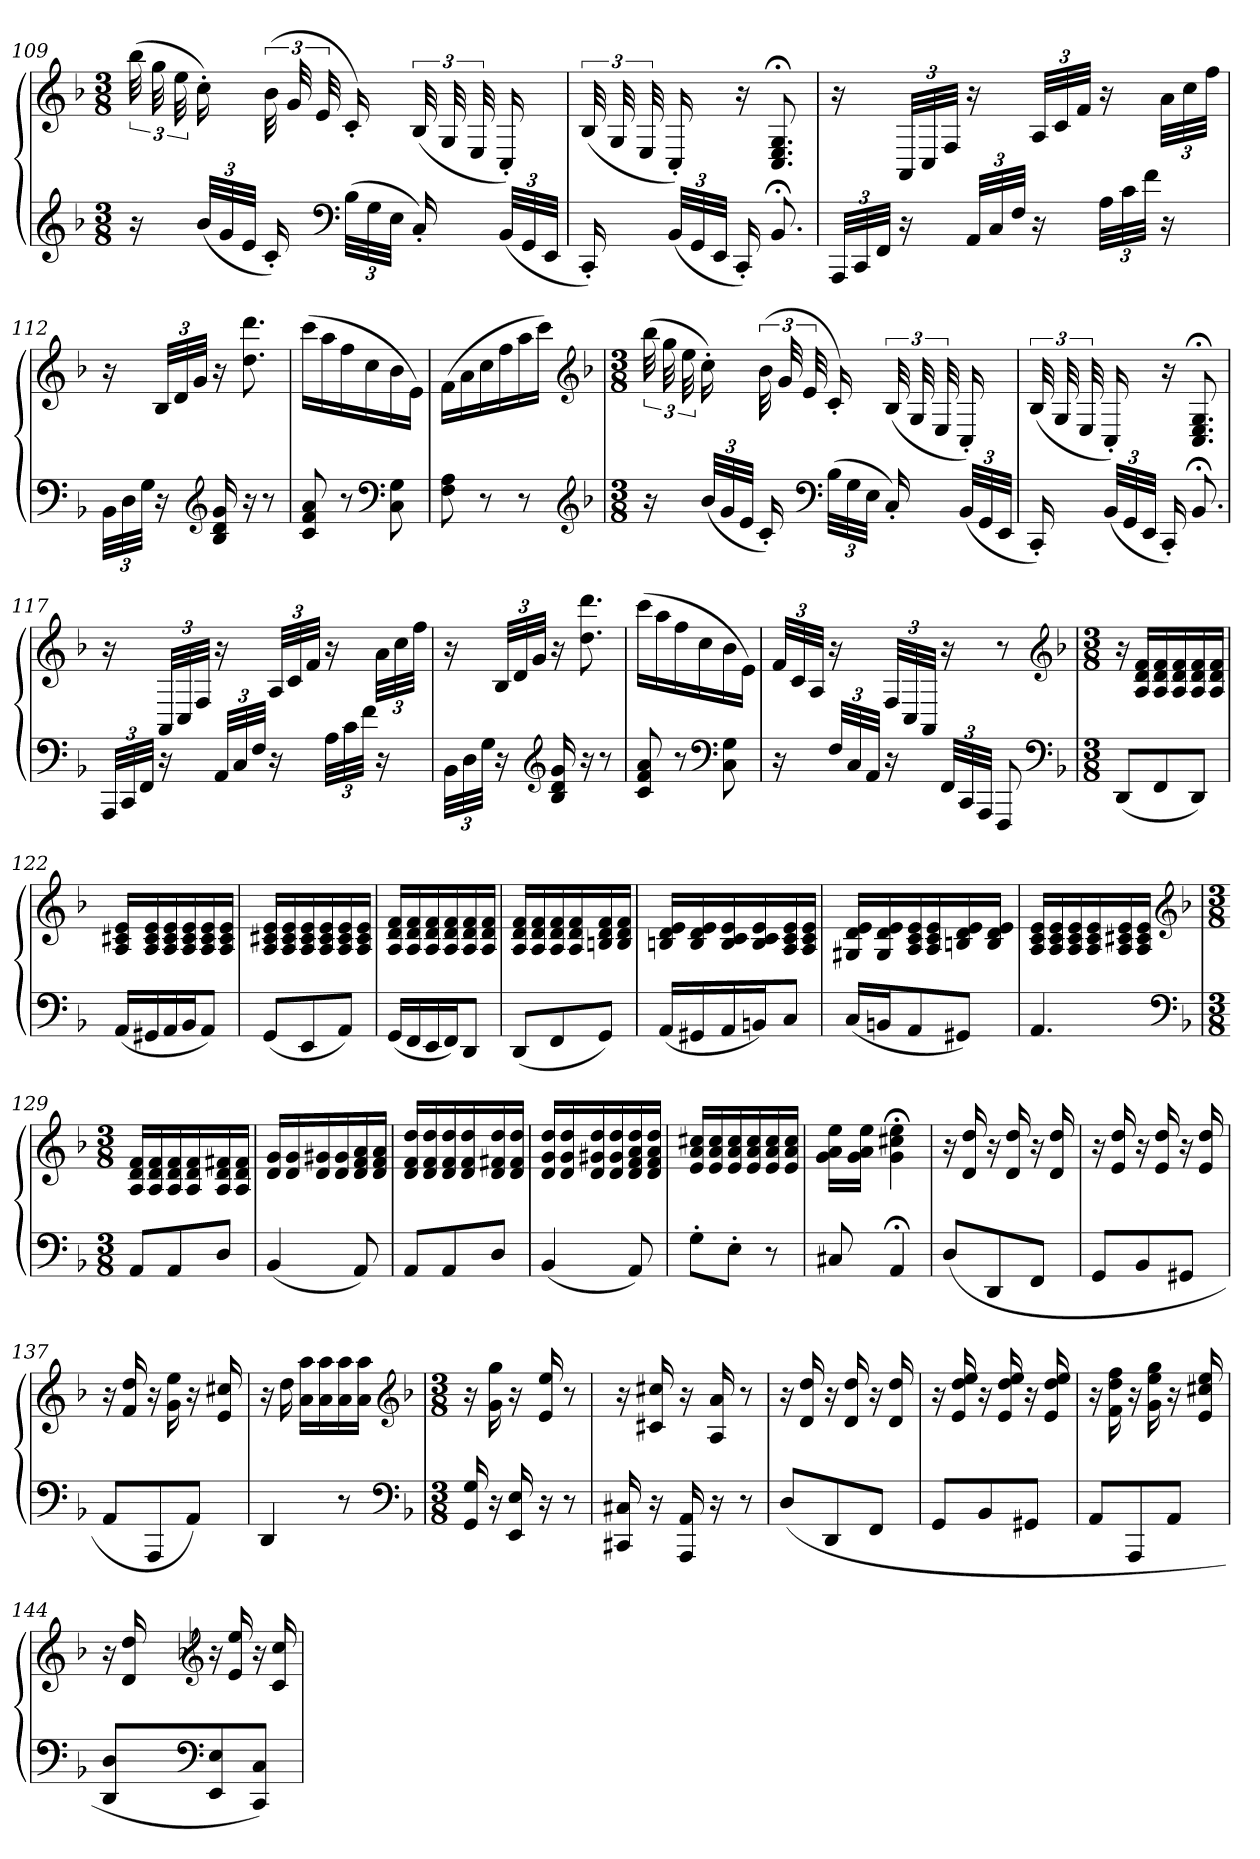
**kern	**kern
*part1	*part1
*staff2	*staff1
*clefG2	*clefG2
*k[b-]	*k[b-]
*F:	*F:
*M3/8	*M3/8
=109	=109
16r	(48bb-
.	48gg
.	48ee
(48b-LLL	16cc')
48g	.
48eJJJ	.
16c')	(48b-
.	48g
.	48e
*clefF4	*
(48B-LLL	16c')
48G	.
48EJJJ	.
16C')	(48B-
.	48G
.	48E
(48BB-LLL	16C')
48GG	.
48EEJJJ	.
=110	=110
16CC')	(48B-
.	48G
.	48E
(48BB-LLL	16C')
48GG	.
48EEJJJ	.
16CC')	16r
8.BB-;<	8.C;< 8.E;< 8.G;<
=111	=111
48AAALLL	16r
48CC	.
48FFJJJ	.
16r	48AALLL
.	48C
.	48FJJJ
48AALLL	16r
48C	.
48FJJJ	.
16r	48ALLL
.	48c
.	48fJJJ
48ALLL	16r
48c	.
48fJJJ	.
16r	48aLLL
.	48cc
.	48ffJJJ
=112	=112
48BB-LLL	16r
48D	.
48GJJJ	.
16r	48B-LLL
.	48d
.	48gJJJ
*clefG2	*
16B- 16d 16g	16r
16r	8.dd 8.ddd
8r	.
=113	=113
8c 8f 8a	(16cccLL
.	16aa
8r	16ff
.	16cc
*clefF4	*
8C 8G	16b-
.	16eJJ)
=114	=114
8F 8A	(16fLL
.	16a
8r	16cc
.	16ff
8r	16aa
.	16cccJJ)
*clefG2	*clefG2
*k[b-]	*k[b-]
*F:	*F:
=115	=115
*M3/8	*M3/8
16r	(48bb-
.	48gg
.	48ee
(48b-LLL	16cc')
48g	.
48eJJJ	.
16c')	(48b-
.	48g
.	48e
*clefF4	*
(48B-LLL	16c')
48G	.
48EJJJ	.
16C')	(48B-
.	48G
.	48E
(48BB-LLL	16C')
48GG	.
48EEJJJ	.
=116	=116
16CC')	(48B-
.	48G
.	48E
(48BB-LLL	16C')
48GG	.
48EEJJJ	.
16CC')	16r
8.BB-;<	8.C;< 8.E;< 8.G;<
=117	=117
48AAALLL	16r
48CC	.
48FFJJJ	.
16r	48AALLL
.	48C
.	48FJJJ
48AALLL	16r
48C	.
48FJJJ	.
16r	48ALLL
.	48c
.	48fJJJ
48ALLL	16r
48c	.
48fJJJ	.
16r	48aLLL
.	48cc
.	48ffJJJ
=118	=118
48BB-LLL	16r
48D	.
48GJJJ	.
16r	48B-LLL
.	48d
.	48gJJJ
*clefG2	*
16B- 16d 16g	16r
16r	8.dd 8.ddd
8r	.
=119	=119
8c 8f 8a	(16cccLL
.	16aa
8r	16ff
.	16cc
*clefF4	*
8C 8G	16b-
.	16eJJ)
=120	=120
16r	48fLLL
.	48c
.	48AJJJ
48FLLL	16r
48C	.
48AAJJJ	.
16r	48FLLL
.	48C
.	48AAJJJ
48FFLLL	16r
48CC	.
48AAAJJJ	.
8FFF	8r
*clefF4	*clefG2
*k[b-]	*k[b-]
*d:	*d:
=121	=121
*M3/8	*M3/8
(8DDL	16r
.	16A 16d 16fLL
8FF	16A 16d 16f
.	16A 16d 16f
8DDJ)	16A 16d 16f
.	16A 16d 16fJJ
=122	=122
(16AALL	16A 16c#X 16eLL
16GG#X	16A 16c# 16e
16AA	16A 16c# 16e
16BB-J	16A 16c# 16e
8AAJ)	16A 16c# 16e
.	16A 16c# 16eJJ
=123	=123
(8GGL	16A 16c#X 16eLL
.	16A 16c# 16e
8EE	16A 16c# 16e
.	16A 16c# 16e
8AAJ)	16A 16c# 16e
.	16A 16c# 16eJJ
=124	=124
(16GGLL	16A 16d 16fLL
16FF	16A 16d 16f
16EE	16A 16d 16f
16FFJ)	16A 16d 16f
8DDJ	16A 16d 16f
.	16A 16d 16fJJ
=125	=125
(8DDL	16A 16d 16fLL
.	16A 16d 16f
8FF	16A 16d 16f
.	16A 16d 16f
8GGJ)	16Bn 16d 16f
.	16B 16d 16fJJ
=126	=126
(16AALL	16Bn 16d 16eLL
16GG#X	16B 16d 16e
16AA	16B 16c 16e
16BBnJ)	16B 16c 16e
8CJ	16A 16c 16e
.	16A 16c 16eJJ
=127	=127
(16CLL	16G#X 16d 16eLL
16BBnJ	16G# 16d 16e
8AA	16A 16c 16e
.	16A 16c 16e
8GG#XJ)	16Bn 16d 16e
.	16B 16d 16eJJ
=128	=128
4.AA	16A 16c 16eLL
.	16A 16c 16e
.	16A 16c 16e
.	16A 16c 16e
.	16A 16c#X 16e
.	16A 16c# 16eJJ
*clefF4	*clefG2
*k[b-]	*k[b-]
*d:	*d:
=129	=129
*M3/8	*M3/8
8AAL	16A 16d 16fLL
.	16A 16d 16f
8AA	16A 16d 16f
.	16A 16d 16f
8DJ	16A 16d 16f#X
.	16A 16d 16f#JJ
=130	=130
(4BB-	16d 16gLL
.	16d 16g
.	16d 16g#X
.	16d 16g#
8AA)	16d 16f 16a
.	16d 16f 16aJJ
=131	=131
8AAL	16d 16f 16ddLL
.	16d 16f 16dd
8AA	16d 16f 16dd
.	16d 16f 16dd
8DJ	16d 16f#X 16dd
.	16d 16f# 16ddJJ
=132	=132
(4BB-	16d 16g 16ddLL
.	16d 16g 16dd
.	16d 16g#X 16dd
.	16d 16g# 16dd
8AA)	16d 16f 16a 16dd
.	16d 16f 16a 16ddJJ
=133	=133
8G'L	16e 16a 16cc#XLL
.	16e 16a 16cc#
8E'J	16e 16a 16cc#
.	16e 16a 16cc#
8r	16e 16a 16cc#
.	16e 16a 16cc#JJ
=134	=134
8C#X	16g 16a 16eeLL
.	16g 16a 16eeJJ
4AA;<	4g;< 4cc#X;< 4ee;<
=135	=135
(8DL	16r
.	16d 16dd
8DD	16r
.	16d 16dd
8FFJ	16r
.	16d 16dd
=136	=136
8GGL	16r
.	16e 16dd
8BB-	16r
.	16e 16dd
8GG#XJ	16r
.	16e 16dd
=137	=137
8AAL	16r
.	16f 16dd
8AAA	16r
.	16g 16ee
8AAJ)	16r
.	16e 16cc#X
=138	=138
4DD	16r
.	16dd
.	16a 16aaLL
.	16a 16aa
8r	16a 16aa
.	16a 16aaJJ
*clefF4	*clefG2
*k[b-]	*k[b-]
*d:	*d:
=139	=139
*M3/8	*M3/8
16GG 16G	16r
16r	16g 16gg
16EE 16E	16r
16r	16e 16ee
8r	8r
=140	=140
16CC#X 16C#X	16r
16r	16c#X 16cc#X
16AAA 16AA	16r
16r	16A 16a
8r	8r
=141	=141
(8DL	16r
.	16d 16dd
8DD	16r
.	16d 16dd
8FFJ	16r
.	16d 16dd
=142	=142
8GGL	16r
.	16e 16dd 16ee
8BB-	16r
.	16e 16dd 16ee
8GG#XJ	16r
.	16e 16dd 16ee
=143	=143
8AAL	16r
.	16f 16dd 16ff
8AAA	16r
.	16g 16ee 16gg
8AAJ	16r
.	16e 16cc#X 16ee
=144	=144
8DD 8DL	16r
.	16d 16dd
*clefF4	*clefG2
*k[b-e-]	*k[b-e-]
*B-:	*B-:
8EE- 8E-	16r
.	16e- 16ee-
8CC 8CJ)	16r
.	16c 16cc
=	=
*-	*-
